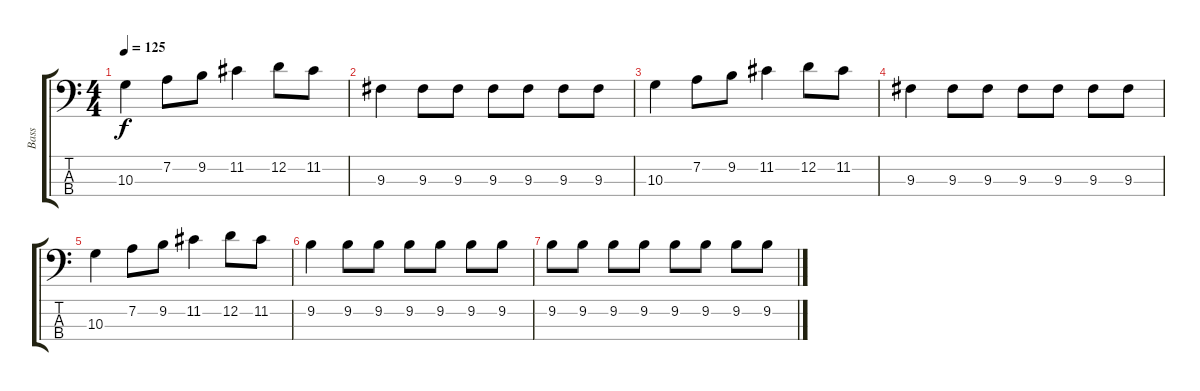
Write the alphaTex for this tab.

\track ("Bass" "Bass") {instrument electricbassfinger}
\staff {score tabs}
\tuning (G2 D2 A1 E1) {hide}
\ts (4 4)
\tempo 125
\clef f4
\ks c
10.3.4{dy f} 7.2.8 9.2.8 11.2.4 12.2.8 11.2.8 |
9.3.4 9.3.8 9.3.8 9.3.8 9.3.8 9.3.8 9.3.8 |
10.3.4 7.2.8 9.2.8 11.2.4 12.2.8 11.2.8 |
9.3.4 9.3.8 9.3.8 9.3.8 9.3.8 9.3.8 9.3.8 |
10.3.4 7.2.8 9.2.8 11.2.4 12.2.8 11.2.8 |
9.2.4 9.2.8 9.2.8 9.2.8 9.2.8 9.2.8 9.2.8 |
9.2.8 9.2.8 9.2.8 9.2.8 9.2.8 9.2.8 9.2.8 9.2.8
